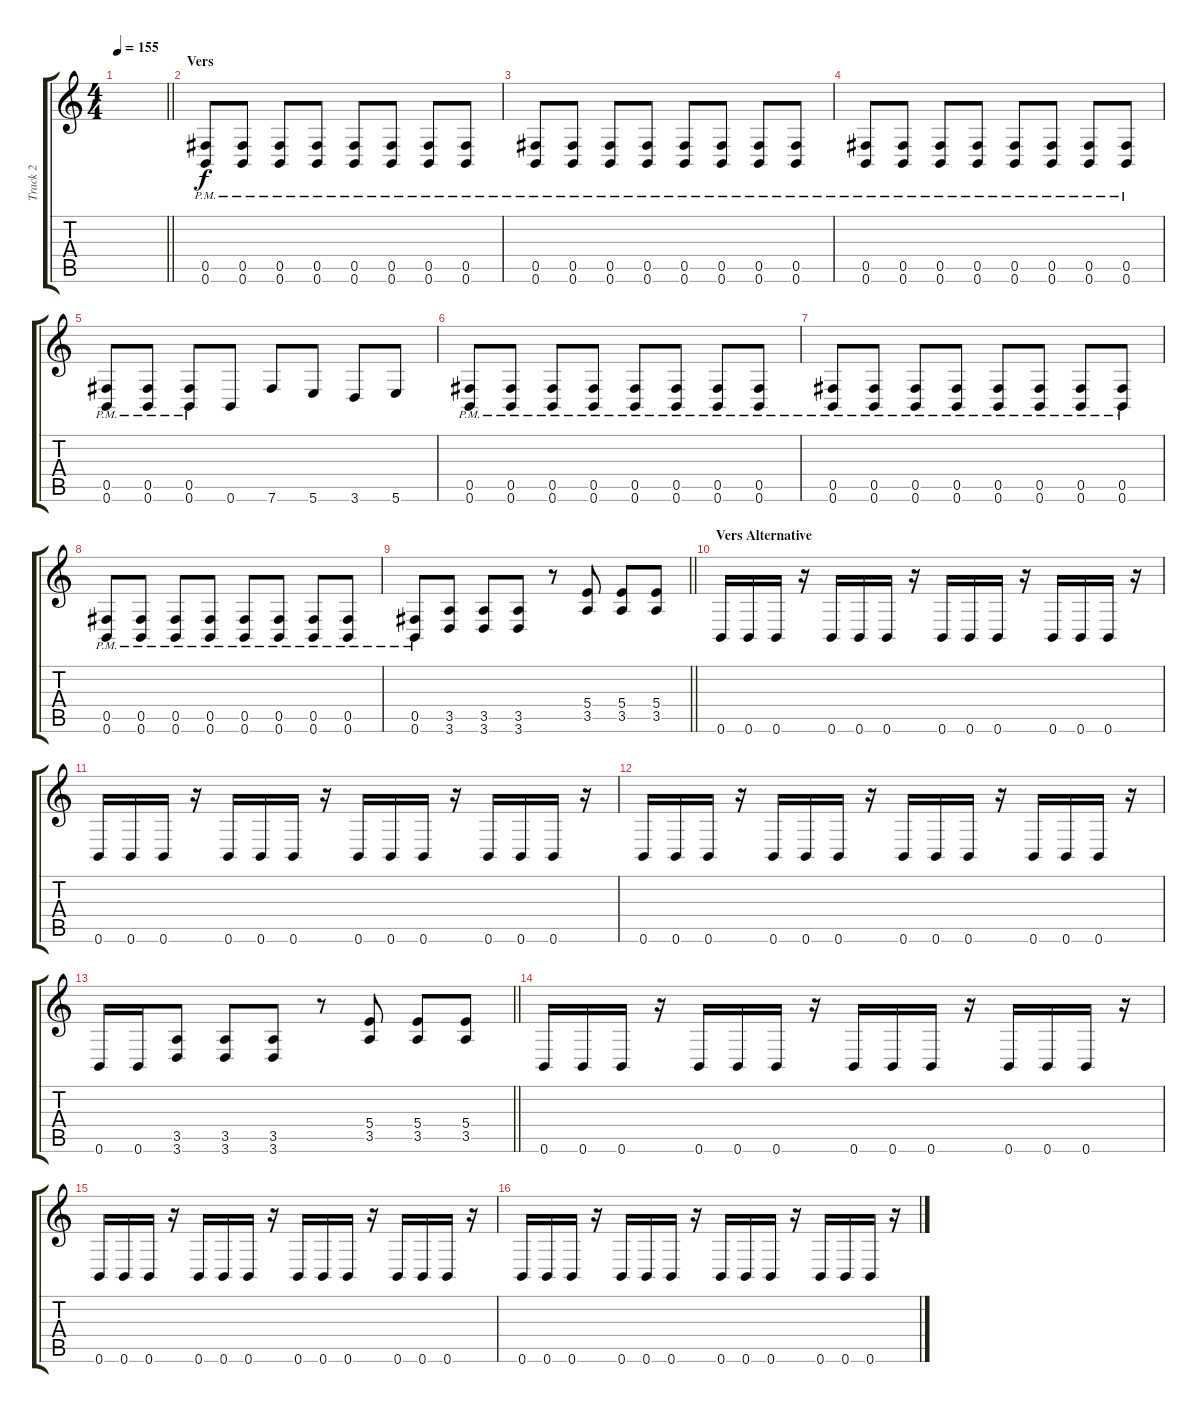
\track ("Track 2" "Track 2") {instrument distortionguitar}
\staff {score tabs}
\tuning (Db4 Ab3 E3 B2 Gb2 B1) {hide}
\ts (4 4)
\tempo 155
\clef g2
\barLineRight lightlight
\ks c
|
\section ("" "Vers")
(0.5{pm} 0.6{pm}).8 (0.5{pm} 0.6{pm}).8 (0.5{pm} 0.6{pm}).8 (0.5{pm} 0.6{pm}).8 (0.5{pm} 0.6{pm}).8 (0.5{pm} 0.6{pm}).8 (0.5{pm} 0.6{pm}).8 (0.5{pm} 0.6{pm}).8 |
(0.5{pm} 0.6{pm}).8 (0.5{pm} 0.6{pm}).8 (0.5{pm} 0.6{pm}).8 (0.5{pm} 0.6{pm}).8 (0.5{pm} 0.6{pm}).8 (0.5{pm} 0.6{pm}).8 (0.5{pm} 0.6{pm}).8 (0.5{pm} 0.6{pm}).8 |
(0.5{pm} 0.6{pm}).8 (0.5{pm} 0.6{pm}).8 (0.5{pm} 0.6{pm}).8 (0.5{pm} 0.6{pm}).8 (0.5{pm} 0.6{pm}).8 (0.5{pm} 0.6{pm}).8 (0.5{pm} 0.6{pm}).8 (0.5{pm} 0.6{pm}).8 |
(0.5{pm} 0.6{pm}).8 (0.5{pm} 0.6{pm}).8 (0.5{pm} 0.6{pm}).8 0.6.8 7.6.8 5.6.8 3.6.8 5.6.8 |
(0.5{pm} 0.6{pm}).8 (0.5{pm} 0.6{pm}).8 (0.5{pm} 0.6{pm}).8 (0.5{pm} 0.6{pm}).8 (0.5{pm} 0.6{pm}).8 (0.5{pm} 0.6{pm}).8 (0.5{pm} 0.6{pm}).8 (0.5{pm} 0.6{pm}).8 |
(0.5{pm} 0.6{pm}).8 (0.5{pm} 0.6{pm}).8 (0.5{pm} 0.6{pm}).8 (0.5{pm} 0.6{pm}).8 (0.5{pm} 0.6{pm}).8 (0.5{pm} 0.6{pm}).8 (0.5{pm} 0.6{pm}).8 (0.5{pm} 0.6{pm}).8 |
(0.5{pm} 0.6{pm}).8 (0.5{pm} 0.6{pm}).8 (0.5{pm} 0.6{pm}).8 (0.5{pm} 0.6{pm}).8 (0.5{pm} 0.6{pm}).8 (0.5{pm} 0.6{pm}).8 (0.5{pm} 0.6{pm}).8 (0.5{pm} 0.6{pm}).8 |
\barLineRight lightlight
(0.5{pm} 0.6{pm}).8 (3.5 3.6).8 (3.5 3.6).8 (3.5 3.6).8 r.8 (5.4 3.5).8 (5.4 3.5).8 (5.4 3.5).8 |
\section ("" "Vers Alternative")
0.6.16 0.6.16 0.6.16 r.16 0.6.16 0.6.16 0.6.16 r.16 0.6.16 0.6.16 0.6.16 r.16 0.6.16 0.6.16 0.6.16 r.16 |
0.6.16 0.6.16 0.6.16 r.16 0.6.16 0.6.16 0.6.16 r.16 0.6.16 0.6.16 0.6.16 r.16 0.6.16 0.6.16 0.6.16 r.16 |
0.6.16 0.6.16 0.6.16 r.16 0.6.16 0.6.16 0.6.16 r.16 0.6.16 0.6.16 0.6.16 r.16 0.6.16 0.6.16 0.6.16 r.16 |
\barLineRight lightlight
0.6.16 0.6.16 (3.5 3.6).8 (3.5 3.6).8 (3.5 3.6).8 r.8 (5.4 3.5).8 (5.4 3.5).8 (5.4 3.5).8 |
0.6.16 0.6.16 0.6.16 r.16 0.6.16 0.6.16 0.6.16 r.16 0.6.16 0.6.16 0.6.16 r.16 0.6.16 0.6.16 0.6.16 r.16 |
0.6.16 0.6.16 0.6.16 r.16 0.6.16 0.6.16 0.6.16 r.16 0.6.16 0.6.16 0.6.16 r.16 0.6.16 0.6.16 0.6.16 r.16 |
0.6.16 0.6.16 0.6.16 r.16 0.6.16 0.6.16 0.6.16 r.16 0.6.16 0.6.16 0.6.16 r.16 0.6.16 0.6.16 0.6.16 r.16
